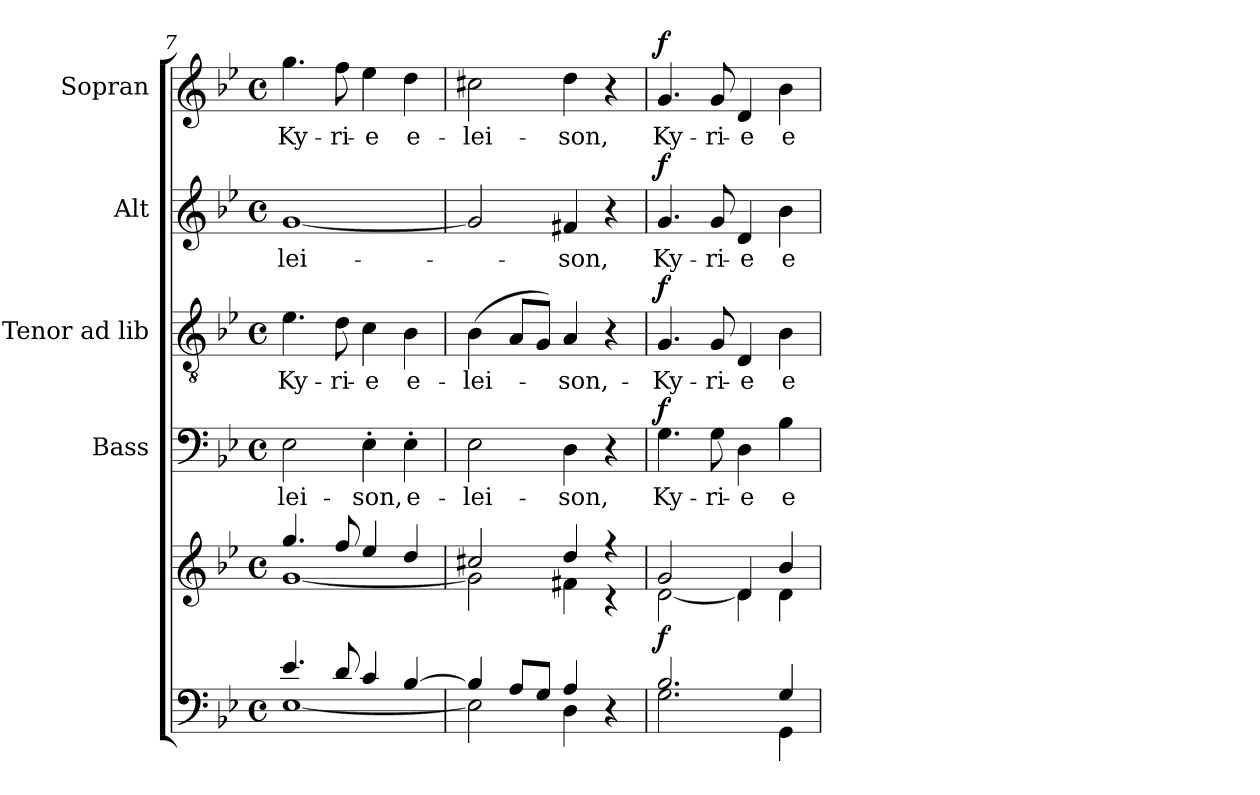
**kern	**kern	**dynam	**kern	**text	**dynam	**kern	**text	**dynam	**kern	**text	**dynam	**kern	**text	**dynam
*part5	*part5	*part5	*part4	*part4	*part4	*part3	*part3	*part3	*part2	*part2	*part2	*part1	*part1	*part1
*staff6	*staff5	*staff5/6	*staff4	*staff4	*staff4	*staff3	*staff3	*staff3	*staff2	*staff2	*staff2	*staff1	*staff1	*staff1
*	*	*	*I"Bass	*	*	*I"Tenor ad lib	*	*	*I"Alt	*	*	*I"Sopran	*	*
*	*	*	*I'B	*	*	*I'T	*	*	*I'A	*	*	*I'S	*	*
!!LO:LB:g=z
*clefF4	*clefG2	*	*clefF4	*	*	*clefGv2	*	*	*clefG2	*	*	*clefG2	*	*
*k[b-e-]	*k[b-e-]	*	*k[b-e-]	*	*	*k[b-e-]	*	*	*k[b-e-]	*	*	*k[b-e-]	*	*
*B-:	*B-:	*	*B-:	*	*	*B-:	*	*	*B-:	*	*	*B-:	*	*
*M4/4	*M4/4	*	*M4/4	*	*	*M4/4	*	*	*M4/4	*	*	*M4/4	*	*
*met(c)	*met(c)	*	*met(c)	*	*	*met(c)	*	*	*met(c)	*	*	*met(c)	*	*
=7	=7	=7	=7	=7	=7	=7	=7	=7	=7	=7	=7	=7	=7	=7
*^	*^	*	*	*	*	*	*	*	*	*	*	*	*	*
!	!	!	!	!	!	!LO:LY:b	!	!	!LO:LY:b	!	!	!LO:LY:b	!	!	!LO:LY:b	!
4.e-/	[<1E-	4.gg/	[<1g	.	2E-\	-lei-	.	4.e-\	Ky-	.	[1g	-lei-	.	4.gg\	Ky-	.
!	!	!	!	!	!	!	!	!	!LO:LY:b	!	!	!	!	!	!LO:LY:b	!
8d/	.	8ff/	.	.	.	.	.	8d\	-ri-	.	.	.	.	8ff\	-ri-	.
!	!	!	!	!	!	!LO:LY:b	!	!	!LO:LY:b	!	!	!	!	!	!LO:LY:b	!
4c/	.	4ee-/	.	.	4E-'>\	-son,	.	4c\	-e	.	.	.	.	4ee-\	-e	.
!	!	!	!	!	!	!LO:LY:b	!	!	!LO:LY:b	!	!	!	!	!	!LO:LY:b	!
[>4B-/	.	4dd/	.	.	4E-'>\	e-	.	4B-\	e-	.	.	.	.	4dd\	e-	.
=8	=8	=8	=8	=8	=8	=8	=8	=8	=8	=8	=8	=8	=8	=8	=8	=8
!	!	!	!	!	!	!LO:LY:b	!	!	!LO:LY:b	!	!	!	!	!	!LO:LY:b	!
4B-/]	2E-\]	2cc#X/	2g\]	.	2E-\	-lei-	.	(>4B-\	-lei-	.	2g/]	.	.	2cc#X\	-lei-	.
8A/L	.	.	.	.	.	.	.	8A/L	.	.	.	.	.	.	.	.
8G/J	.	.	.	.	.	.	.	8G/J)	.	.	.	.	.	.	.	.
!	!	!	!	!	!	!LO:LY:b	!	!	!LO:LY:b	!	!	!LO:LY:b	!	!	!LO:LY:b	!
4A/	4D\	4dd/	4f#X\	.	4D\	-son,	.	4A/	-son,-	.	4f#X/	-son,	.	4dd\	-son,	.
4r	4ryy	4r	4r	.	4r	.	.	4r	.	.	4r	.	.	4r	.	.
=9	=9	=9	=9	=9	=9	=9	=9	=9	=9	=9	=9	=9	=9	=9	=9	=9
!	!	!	!	!LO:DY:b	!	!LO:LY:b	!LO:DY:a	!	!LO:LY:b	!LO:DY:a	!	!LO:LY:b	!LO:DY:a	!	!LO:LY:b	!LO:DY:a
2.B-/	2.G\	2g/	[<2d\	f	4.G\	Ky-	f	4.G/	-Ky-	f	4.g/	Ky-	f	4.g/	Ky-	f
!	!	!	!	!	!	!LO:LY:b	!	!	!LO:LY:b	!	!	!LO:LY:b	!	!	!LO:LY:b	!
.	.	.	.	.	8G\	-ri-	.	8G/	-ri-	.	8g/	-ri-	.	8g/	-ri-	.
!	!	!	!	!	!	!LO:LY:b	!	!	!LO:LY:b	!	!	!LO:LY:b	!	!	!LO:LY:b	!
.	.	4d/	4d\]	.	4D\	-e	.	4D/	-e	.	4d/	-e	.	4d/	-e	.
!	!	!	!	!	!	!LO:LY:b	!	!	!LO:LY:b	!	!	!LO:LY:b	!	!	!LO:LY:b	!
4G/	4GG\	4b-/	4d\	.	4B-\	e-	.	4B-\	e-	.	4b-\	e-	.	4b-\	e-	.
*v	*v	*	*	*	*	*	*	*	*	*	*	*	*	*	*	*
*	*v	*v	*	*	*	*	*	*	*	*	*	*	*	*	*
=	=	=	=	=	=	=	=	=	=	=	=	=	=	=
*-	*-	*-	*-	*-	*-	*-	*-	*-	*-	*-	*-	*-	*-	*-
